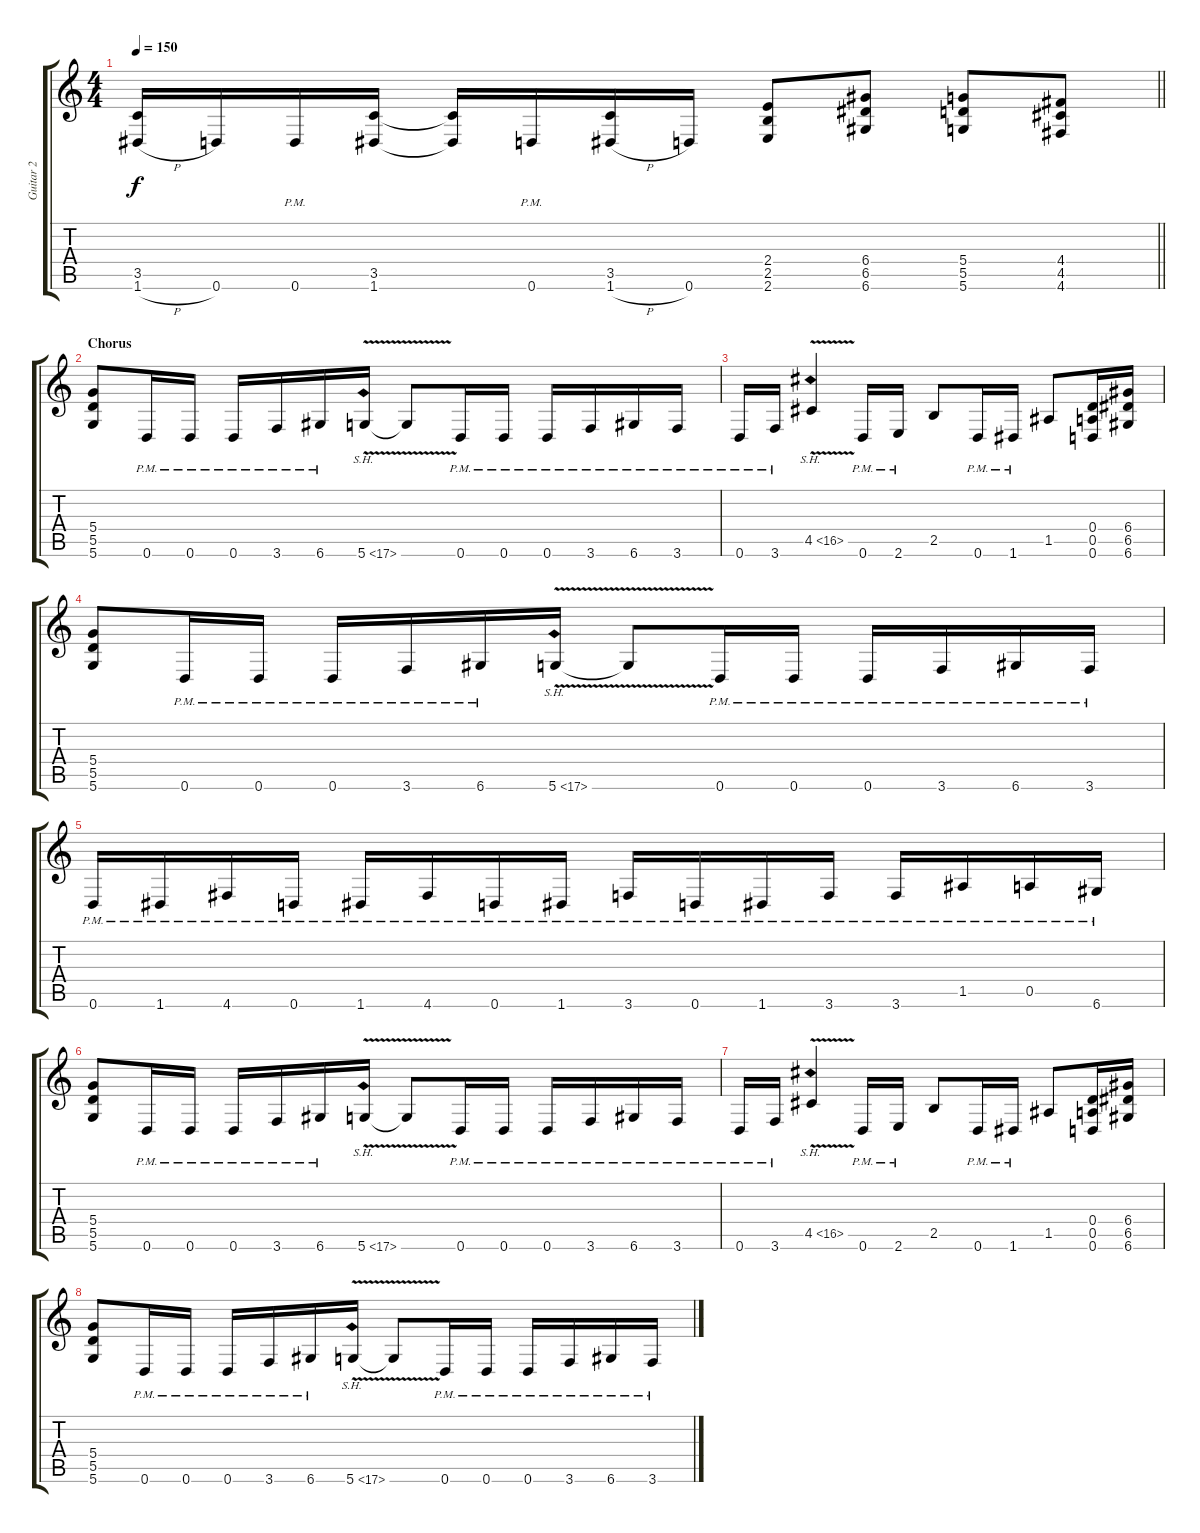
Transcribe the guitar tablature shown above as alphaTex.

\track ("Guitar 2" "Guitar 2") {instrument distortionguitar}
\staff {score tabs}
\tuning (E4 B3 G3 D3 A2 D2) {hide}
\ts (4 4)
\tempo 150
\clef g2
\barLineRight lightlight
\ks c
(3.5 1.6{h}).16{dy f} 0.6.16 0.6{pm}.16 (3.5 1.6).16 (3.5{t} 1.6{t}).16 0.6{pm}.16 (3.5 1.6{h}).16 0.6.16 (2.4 2.5 2.6).8 (6.4 6.5 6.6).8 (5.4 5.5 5.6).8 (4.4 4.5 4.6).8 |
\section ("" "Chorus")
(5.4 5.5 5.6).8 0.6{pm}.16 0.6{pm}.16 0.6{pm}.16 3.6{pm}.16 6.6{pm}.16 5.6{sh 12 v}.16 5.6{t}.8 0.6{pm}.16 0.6{pm}.16 0.6{pm}.16 3.6{pm}.16 6.6{pm}.16 3.6{pm}.16 |
0.6{pm}.16 3.6{pm}.16 4.5{sh 12 v}.4 0.6{pm}.16 2.6{pm}.16 2.5.8 0.6{pm}.16 1.6{pm}.16 1.5.8 (0.4 0.5 0.6).16 (6.4 6.5 6.6).16 |
(5.4 5.5 5.6).8 0.6{pm}.16 0.6{pm}.16 0.6{pm}.16 3.6{pm}.16 6.6{pm}.16 5.6{sh 12 v}.16 5.6{t}.8 0.6{pm}.16 0.6{pm}.16 0.6{pm}.16 3.6{pm}.16 6.6{pm}.16 3.6{pm}.16 |
0.6{pm}.16 1.6{pm}.16 4.6{pm}.16 0.6{pm}.16 1.6{pm}.16 4.6{pm}.16 0.6{pm}.16 1.6{pm}.16 3.6{pm}.16 0.6{pm}.16 1.6{pm}.16 3.6{pm}.16 3.6{pm}.16 1.5{pm}.16 0.5{pm}.16 6.6{pm}.16 |
(5.4 5.5 5.6).8 0.6{pm}.16 0.6{pm}.16 0.6{pm}.16 3.6{pm}.16 6.6{pm}.16 5.6{sh 12 v}.16 5.6{t}.8 0.6{pm}.16 0.6{pm}.16 0.6{pm}.16 3.6{pm}.16 6.6{pm}.16 3.6{pm}.16 |
0.6{pm}.16 3.6{pm}.16 4.5{sh 12 v}.4 0.6{pm}.16 2.6{pm}.16 2.5.8 0.6{pm}.16 1.6{pm}.16 1.5.8 (0.4 0.5 0.6).16 (6.4 6.5 6.6).16 |
(5.4 5.5 5.6).8 0.6{pm}.16 0.6{pm}.16 0.6{pm}.16 3.6{pm}.16 6.6{pm}.16 5.6{sh 12 v}.16 5.6{t}.8 0.6{pm}.16 0.6{pm}.16 0.6{pm}.16 3.6{pm}.16 6.6{pm}.16 3.6{pm}.16
